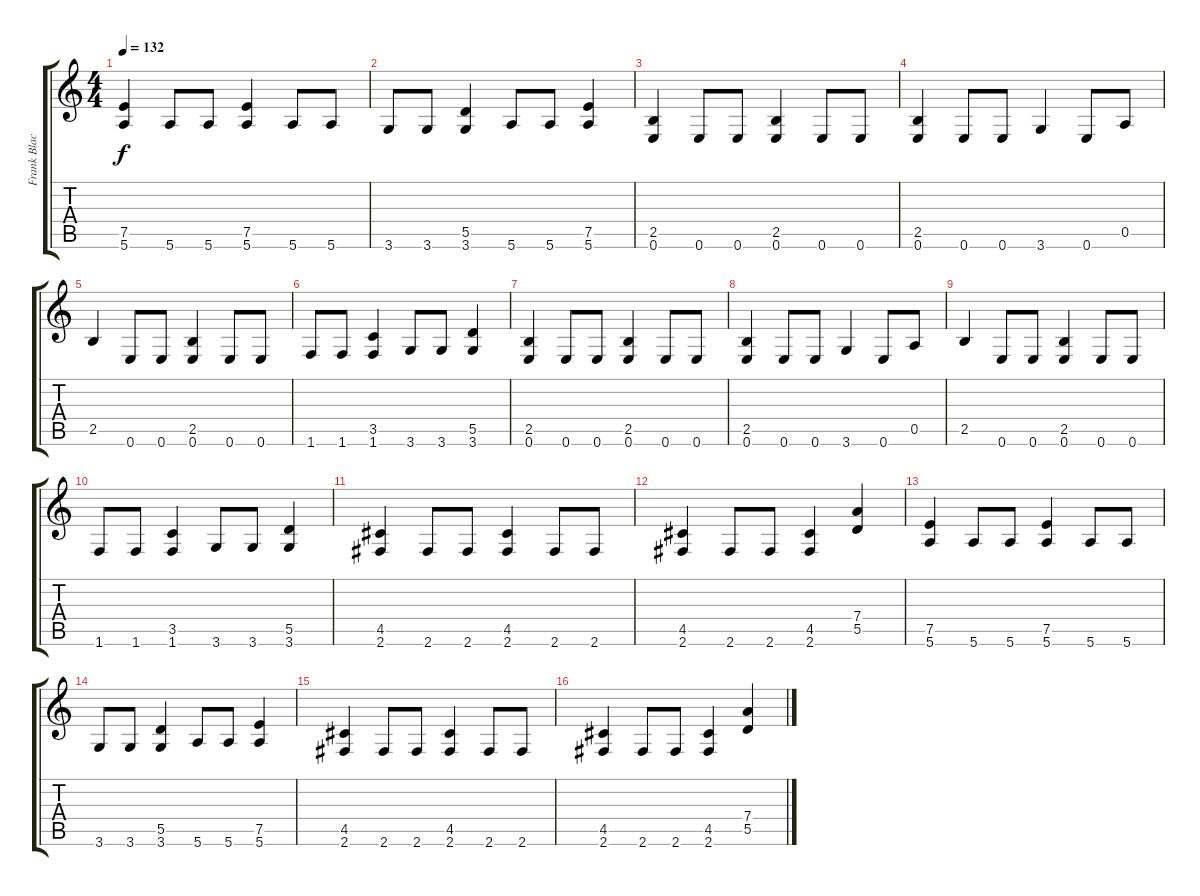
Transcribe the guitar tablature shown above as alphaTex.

\track ("Frank Blackfire" "Frank Blac") {instrument distortionguitar}
\staff {score tabs}
\tuning (E4 B3 G3 D3 A2 E2) {hide}
\ts (4 4)
\tempo 132
\clef g2
\ks c
(7.5 5.6).4{dy f} 5.6.8 5.6.8 (7.5 5.6).4 5.6.8 5.6.8 |
3.6.8 3.6.8 (5.5 3.6).4 5.6.8 5.6.8 (7.5 5.6).4 |
(2.5 0.6).4 0.6.8 0.6.8 (2.5 0.6).4 0.6.8 0.6.8 |
(2.5 0.6).4 0.6.8 0.6.8 3.6.4 0.6.8 0.5.8 |
2.5.4 0.6.8 0.6.8 (2.5 0.6).4 0.6.8 0.6.8 |
1.6.8 1.6.8 (3.5 1.6).4 3.6.8 3.6.8 (5.5 3.6).4 |
(2.5 0.6).4 0.6.8 0.6.8 (2.5 0.6).4 0.6.8 0.6.8 |
(2.5 0.6).4 0.6.8 0.6.8 3.6.4 0.6.8 0.5.8 |
2.5.4 0.6.8 0.6.8 (2.5 0.6).4 0.6.8 0.6.8 |
1.6.8 1.6.8 (3.5 1.6).4 3.6.8 3.6.8 (5.5 3.6).4 |
(4.5 2.6).4 2.6.8 2.6.8 (4.5 2.6).4 2.6.8 2.6.8 |
(4.5 2.6).4 2.6.8 2.6.8 (4.5 2.6).4 (7.4 5.5).4 |
(7.5 5.6).4 5.6.8 5.6.8 (7.5 5.6).4 5.6.8 5.6.8 |
3.6.8 3.6.8 (5.5 3.6).4 5.6.8 5.6.8 (7.5 5.6).4 |
(4.5 2.6).4 2.6.8 2.6.8 (4.5 2.6).4 2.6.8 2.6.8 |
(4.5 2.6).4 2.6.8 2.6.8 (4.5 2.6).4 (7.4 5.5).4
